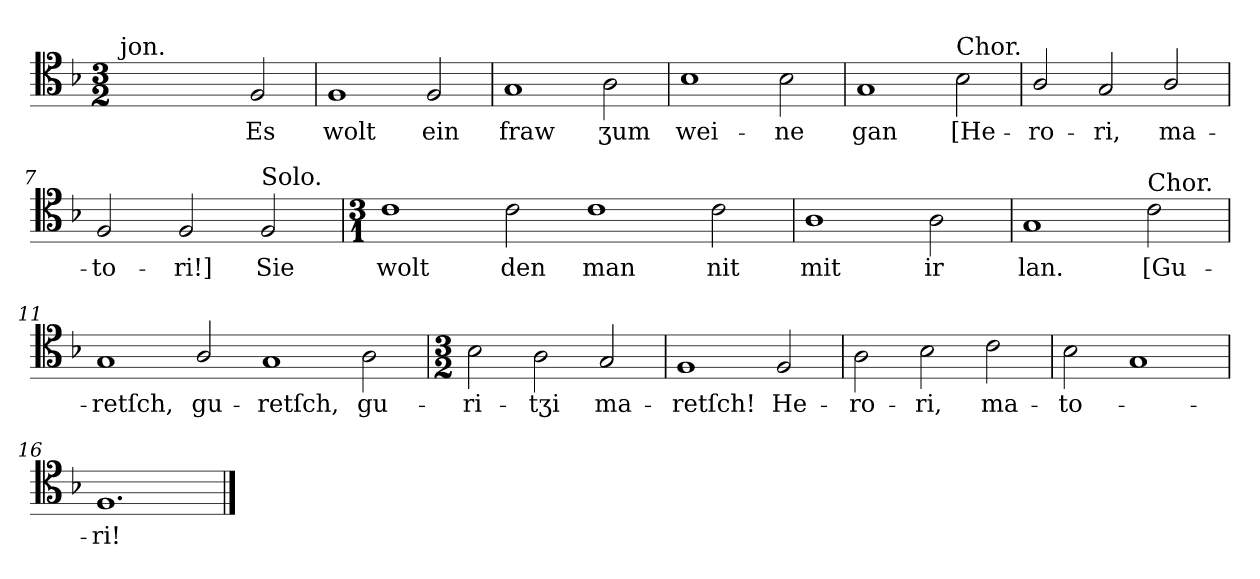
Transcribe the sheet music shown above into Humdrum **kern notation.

**kern	**text
*part1	*part1
*staff1	*staff1
*clefC4	*
*k[b-]	*
*F:ion	*
*M3/2	*
=1	=1
!LO:TX:a:t=jon.	!
2ryy	.
2ryy	.
2F	Es
=2	=2
1F	wolt
2F	ein
=3	=3
1G	fraw
2A	ʒum
=4	=4
1B-	wei-
2B-	-ne
=5	=5
1G	gan
!LO:TX:a:t=Chor.	!
2B-	[He-
=6	=6
2A/	-ro-
2G	-ri,
2A/	ma-
=7	=7
2F	-to-
2F	-ri!]
!LO:TX:a:t=Solo.	!
2F	Sie
=8	=8
*M3/1	*
1c	wolt
2c	den
1c	man
2c	nit
=9	=9
1A	mit
2A	ir
=10	=10
1G	lan.
!LO:TX:a:t=Chor.	!
2c	[Gu-
=11	=11
1G	-retſch,
2A/	gu-
1G	-retſch,
2A	gu-
=12	=12
*M3/2	*
2B-	-ri-
2A	-tʒi
2G	ma-
=13	=13
1F	-retſch!
2F	He-
=14	=14
2A	-ro-
2B-	-ri,
2c	ma-
=15	=15
2B-	-to-
1G	.
=16	=16
1.F/	-ri!
==	==
*-	*-
